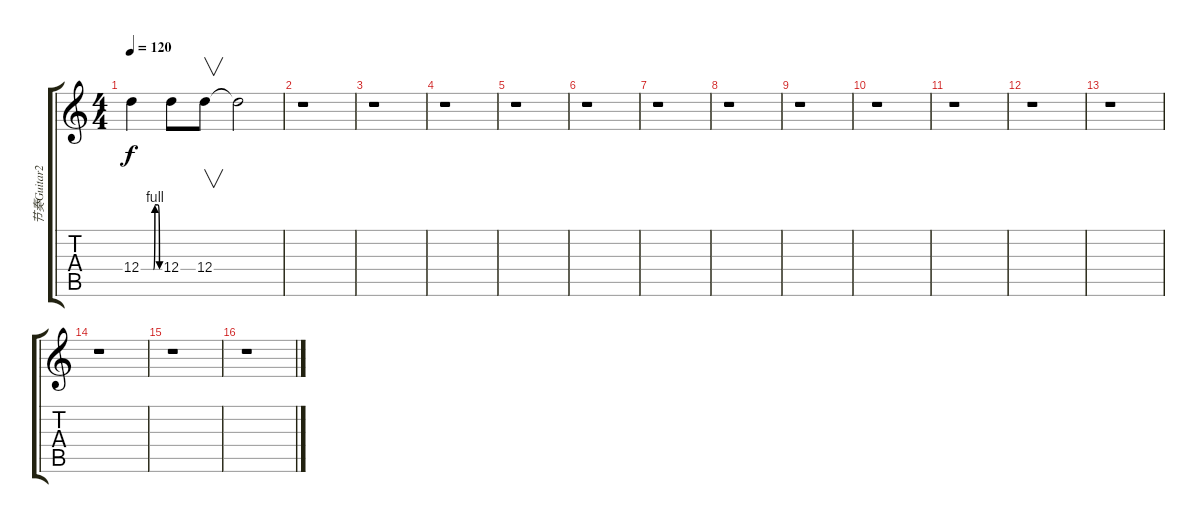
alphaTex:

\track ("节奏Guitar2" "节奏Guitar2") {instrument overdrivenguitar}
\staff {score tabs}
\tuning (E4 B3 G3 D3 A2 E2) {hide}
\ts (4 4)
\tempo 120
\clef g2
\ks c
12.4{be (custom 0 0 40 0 45 4 55 4 60 0)}.4{dy f} 12.4.8 12.4.8{v} 12.4{t}.2 |
r.1 |
r.1 |
r.1 |
r.1 |
r.1 |
r.1 |
r.1 |
r.1 |
r.1 |
r.1 |
r.1 |
r.1 |
r.1 |
r.1 |
r.1
